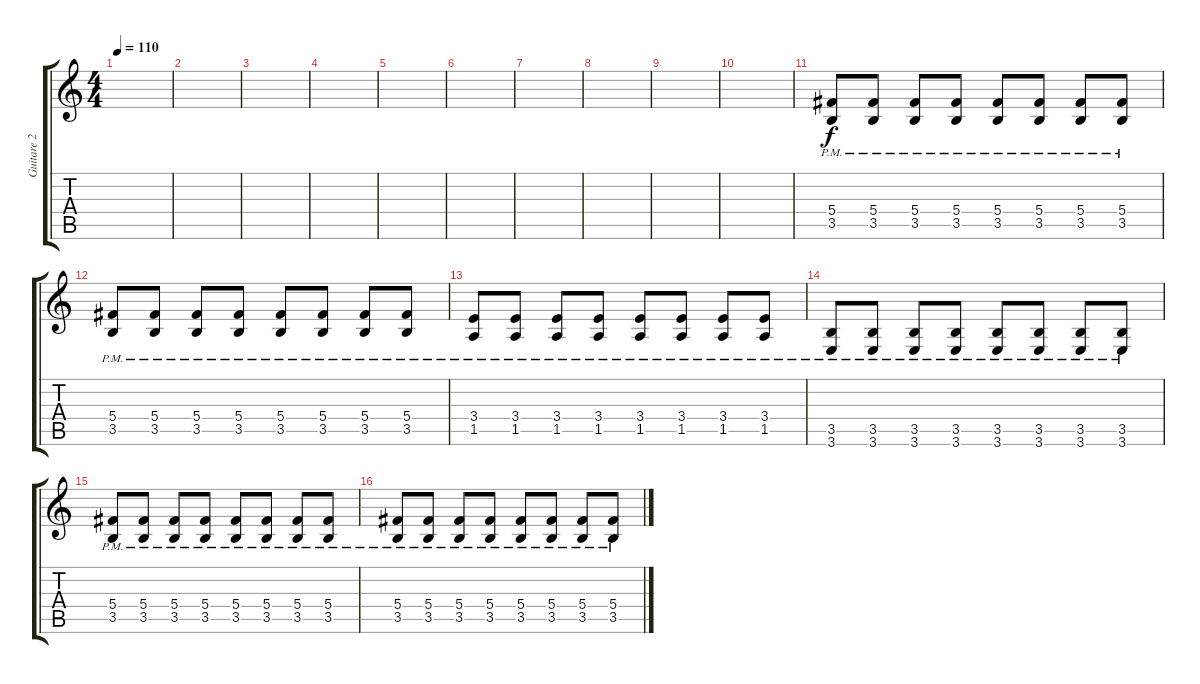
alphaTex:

\track ("Guitare 2" "Guitare 2") {instrument distortionguitar}
\staff {score tabs}
\tuning (Eb4 Bb3 Gb3 Db3 Ab2 Db2) {hide}
\ts (4 4)
\tempo 110
\clef g2
\ks c
|
|
|
|
|
|
|
|
|
|
(5.4{pm} 3.5{pm}).8 (5.4{pm} 3.5{pm}).8 (5.4{pm} 3.5{pm}).8 (5.4{pm} 3.5{pm}).8 (5.4{pm} 3.5{pm}).8 (5.4{pm} 3.5{pm}).8 (5.4{pm} 3.5{pm}).8 (5.4{pm} 3.5{pm}).8 |
(5.4{pm} 3.5{pm}).8 (5.4{pm} 3.5{pm}).8 (5.4{pm} 3.5{pm}).8 (5.4{pm} 3.5{pm}).8 (5.4{pm} 3.5{pm}).8 (5.4{pm} 3.5{pm}).8 (5.4{pm} 3.5{pm}).8 (5.4{pm} 3.5{pm}).8 |
(3.4{pm} 1.5{pm}).8 (3.4{pm} 1.5{pm}).8 (3.4{pm} 1.5{pm}).8 (3.4{pm} 1.5{pm}).8 (3.4{pm} 1.5{pm}).8 (3.4{pm} 1.5{pm}).8 (3.4{pm} 1.5{pm}).8 (3.4{pm} 1.5{pm}).8 |
(3.5{pm} 3.6{pm}).8 (3.5{pm} 3.6{pm}).8 (3.5{pm} 3.6{pm}).8 (3.5{pm} 3.6{pm}).8 (3.5{pm} 3.6{pm}).8 (3.5{pm} 3.6{pm}).8 (3.5{pm} 3.6{pm}).8 (3.5{pm} 3.6{pm}).8 |
(5.4{pm} 3.5{pm}).8 (5.4{pm} 3.5{pm}).8 (5.4{pm} 3.5{pm}).8 (5.4{pm} 3.5{pm}).8 (5.4{pm} 3.5{pm}).8 (5.4{pm} 3.5{pm}).8 (5.4{pm} 3.5{pm}).8 (5.4{pm} 3.5{pm}).8 |
(5.4{pm} 3.5{pm}).8 (5.4{pm} 3.5{pm}).8 (5.4{pm} 3.5{pm}).8 (5.4{pm} 3.5{pm}).8 (5.4{pm} 3.5{pm}).8 (5.4{pm} 3.5{pm}).8 (5.4{pm} 3.5{pm}).8 (5.4{pm} 3.5{pm}).8
